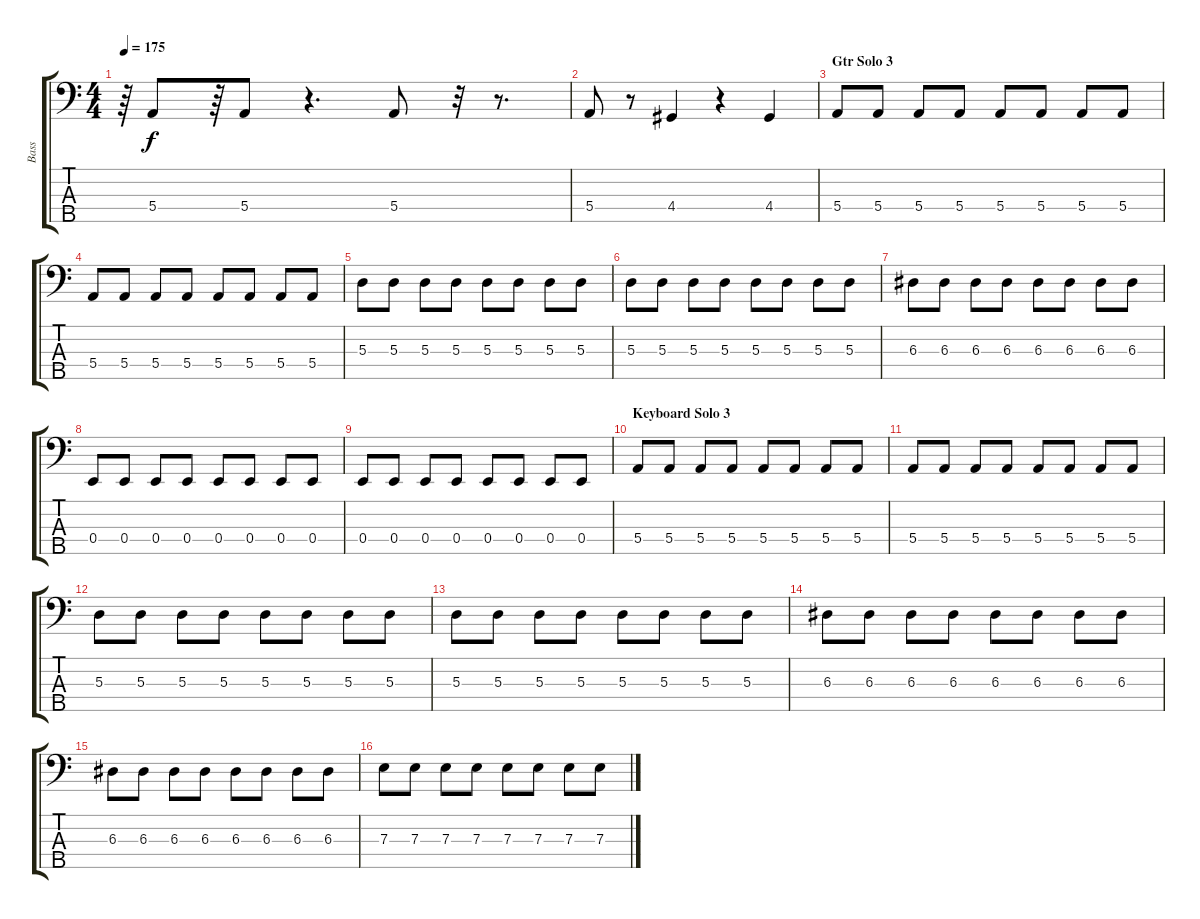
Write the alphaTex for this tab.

\track ("Bass" "Bass") {instrument electricbassfinger}
\staff {score tabs}
\tuning (G2 D2 A1 E1 B0) {hide}
\ts (4 4)
\tempo 175
\clef f4
\ks c
r.64{dy f} 5.4.8 r.64 5.4.8 r.4{d} 5.4.8 r.32 r.8{d} |
5.4.8 r.8 4.4.4 r.4 4.4.4 |
\section ("" "Gtr Solo 3")
5.4.8 5.4.8 5.4.8 5.4.8 5.4.8 5.4.8 5.4.8 5.4.8 |
5.4.8 5.4.8 5.4.8 5.4.8 5.4.8 5.4.8 5.4.8 5.4.8 |
5.3.8 5.3.8 5.3.8 5.3.8 5.3.8 5.3.8 5.3.8 5.3.8 |
5.3.8 5.3.8 5.3.8 5.3.8 5.3.8 5.3.8 5.3.8 5.3.8 |
6.3.8 6.3.8 6.3.8 6.3.8 6.3.8 6.3.8 6.3.8 6.3.8 |
0.4.8 0.4.8 0.4.8 0.4.8 0.4.8 0.4.8 0.4.8 0.4.8 |
0.4.8 0.4.8 0.4.8 0.4.8 0.4.8 0.4.8 0.4.8 0.4.8 |
\section ("" "Keyboard Solo 3")
5.4.8 5.4.8 5.4.8 5.4.8 5.4.8 5.4.8 5.4.8 5.4.8 |
5.4.8 5.4.8 5.4.8 5.4.8 5.4.8 5.4.8 5.4.8 5.4.8 |
5.3.8 5.3.8 5.3.8 5.3.8 5.3.8 5.3.8 5.3.8 5.3.8 |
5.3.8 5.3.8 5.3.8 5.3.8 5.3.8 5.3.8 5.3.8 5.3.8 |
6.3.8 6.3.8 6.3.8 6.3.8 6.3.8 6.3.8 6.3.8 6.3.8 |
6.3.8 6.3.8 6.3.8 6.3.8 6.3.8 6.3.8 6.3.8 6.3.8 |
7.3.8 7.3.8 7.3.8 7.3.8 7.3.8 7.3.8 7.3.8 7.3.8
